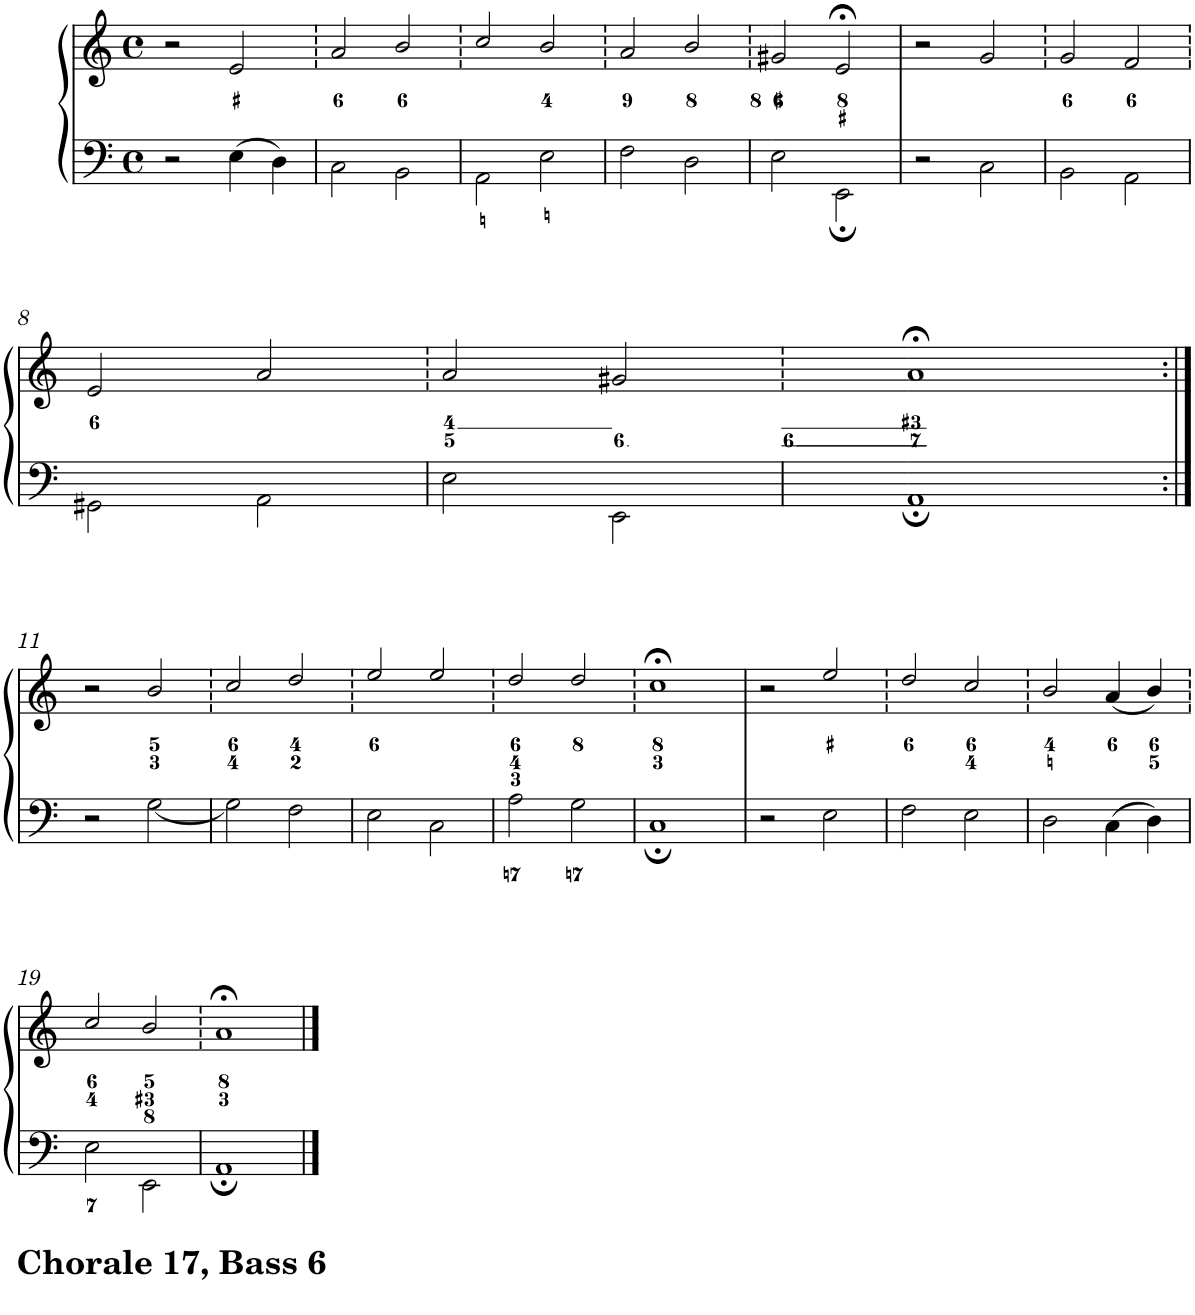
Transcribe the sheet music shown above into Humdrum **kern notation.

**kern	**kern
*part1	*part1
*staff2	*staff1
*I"Piano	*
*I'Pno.	*
*clefF4	*clefG2
*k[]	*k[]
*M4/4	*M4/4
*met(c)	*met(c)
=1	=1
2r	2r
4E\	2e/
4D\	.
=2	=2
2C\	2a/
2BB\	2b/
=3	=3
2AA\	2cc/
2E\	2b/
=4	=4
2F\	2a/
2D\	2b/
=5	=5
2E\	2g#X/
2EE;\	2e;</
=6	=6
2r	2r
2C\	2g/
=7	=7
2BB\	2g/
2AA\	2f/
!!LO:LB:g=z
=8	=8
2GG#X\	2e/
2AA\	2a/
=9	=9
2E\	2a/
2EE\	2g#X/
=10	=10
1AA;	1a;<
!!LO:LB:g=z
=11:|!	=11:|!
2r	2r
[<2G\	2b/
=12	=12
2G\]	2cc/
2F\	2dd/
=13	=13
2E\	2ee/
2C\	2ee/
=14	=14
2A\	2dd/
2G\	2dd/
=15	=15
1C;	1cc;<
=16	=16
2r	2r
2E\	2ee/
=17	=17
2F\	2dd/
2E\	2cc/
=18	=18
2D\	2b/
4C\	(4a/
4D\	4b/)
!!LO:LB:g=z
=19	=19
2E\	2cc/
2EE\	2b/
=20	=20
1AA;	1a;<
==	==
*-	*-
